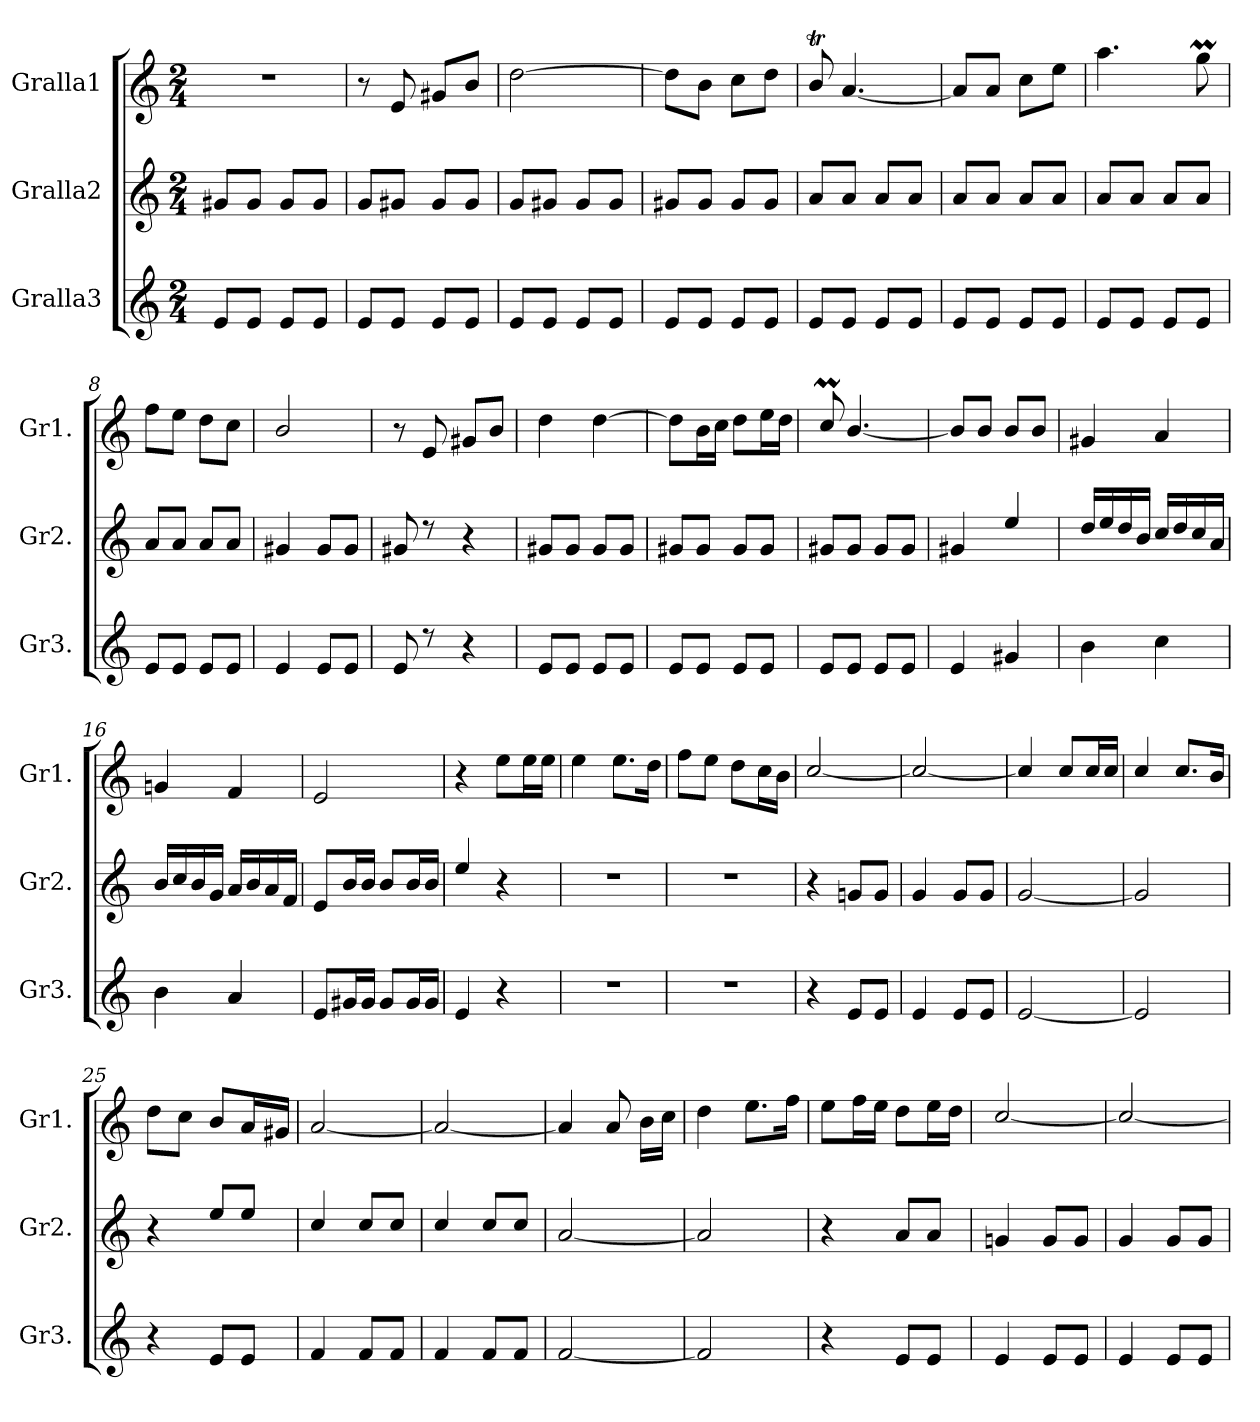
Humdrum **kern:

**kern	**kern	**kern
*part3	*part2	*part1
*staff3	*staff2	*staff1
*I"Gralla3	*I"Gralla2	*I"Gralla1
*I'Gr3.	*I'Gr2.	*I'Gr1.
*clefG2	*clefG2	*clefG2
*k[]	*k[]	*k[]
*M2/4	*M2/4	*M2/4
=1	=1	=1
8e/L	8g#X/L	2rdd
8e/J	8g#/J	.
8e/L	8g#/L	.
8e/J	8g#/J	.
=2	=2	=2
8e/L	8g/L	8r
8e/J	8g#X/J	8e/
8e/L	8g#/L	8g#X/L
8e/J	8g#/J	8b/J
=3	=3	=3
8e/L	8g/L	[2dd\
8e/J	8g#X/J	.
8e/L	8g#/L	.
8e/J	8g#/J	.
=4	=4	=4
8e/L	8g#X/L	8dd\L]
8e/J	8g#/J	8b\J
8e/L	8g#/L	8cc\L
8e/J	8g#/J	8dd\J
=5	=5	=5
8e/L	8a/L	8bt/
8e/J	8a/J	[4.a/
8e/L	8a/L	.
8e/J	8a/J	.
=6	=6	=6
8e/L	8a/L	8a/L]
8e/J	8a/J	8a/J
8e/L	8a/L	8cc\L
8e/J	8a/J	8ee\J
=7	=7	=7
8e/L	8a/L	4.aa\
8e/J	8a/J	.
8e/L	8a/L	.
8e/J	8a/J	8ggM\
=8	=8	=8
8e/L	8a/L	8ff\L
8e/J	8a/J	8ee\J
8e/L	8a/L	8dd\L
8e/J	8a/J	8cc\J
=9	=9	=9
4e/	4g#X/	2b/
8e/L	8g#/L	.
8e/J	8g#/J	.
!!LO:LB:g=z
=10	=10	=10
8e/	8g#X/	8r
8rdd	8rdd	8e/
4r	4r	8g#X/L
.	.	8b/J
=11	=11	=11
8e/L	8g#X/L	4dd\
8e/J	8g#/J	.
8e/L	8g#/L	[4dd\
8e/J	8g#/J	.
=12	=12	=12
8e/L	8g#X/L	8dd\L]
8e/J	8g#/J	16b\L
.	.	16cc\JJ
8e/L	8g#/L	8dd\L
8e/J	8g#/J	16ee\L
.	.	16dd\JJ
=13	=13	=13
8e/L	8g#X/L	8ccM/
8e/J	8g#/J	[4.b/
8e/L	8g#/L	.
8e/J	8g#/J	.
=14	=14	=14
4e/	4g#X/	8b/L]
.	.	8b/J
4g#X/	4ee/	8b/L
.	.	8b/J
=15	=15	=15
4b\	16dd/LL	4g#X/
.	16ee/	.
.	16dd/	.
.	16b/JJ	.
4cc\	16cc/LL	4a/
.	16dd/	.
.	16cc/	.
.	16a/JJ	.
=16	=16	=16
4b\	16b/LL	4gni/
.	16cc/	.
.	16b/	.
.	16g/JJ	.
4a/	16a/LL	4f/
.	16b/	.
.	16a/	.
.	16f/JJ	.
!!LO:LB:g=z
=17	=17	=17
8e/L	8e/L	2e/
16g#X/L	16b/L	.
16g#/JJ	16b/JJ	.
8g#/L	8b/L	.
16g#/L	16b/L	.
16g#/JJ	16b/JJ	.
=18	=18	=18
4e/	4ee/	4r
4r	4r	8ee\L
.	.	16ee\L
.	.	16ee\JJ
=19	=19	=19
2rdd	2rdd	4ee\
.	.	8.ee\L
.	.	16dd\Jk
=20	=20	=20
2rdd	2rdd	8ff\L
.	.	8ee\J
.	.	8dd\L
.	.	16cc\L
.	.	16b\JJ
=21	=21	=21
4r	4r	[2cc/
8e/L	8gni/L	.
8e/J	8g/J	.
=22	=22	=22
4e/	4g/	2cc/_
8e/L	8g/L	.
8e/J	8g/J	.
=23	=23	=23
[2e/	[2g/	4cc/]
.	.	8cc/L
.	.	16cc/L
.	.	16cc/JJ
=24	=24	=24
2e/]	2g/]	4cc/
.	.	8.cc/L
.	.	16b/Jk
=25	=25	=25
4r	4r	8dd\L
.	.	8cc\J
8e/L	8ee/L	8b/L
8e/J	8ee/J	16a/L
.	.	16g#X/JJ
=26	=26	=26
4f/	4cc/	[2a/
8f/L	8cc/L	.
8f/J	8cc/J	.
=27	=27	=27
4f/	4cc/	2a/_
8f/L	8cc/L	.
8f/J	8cc/J	.
!!LO:LB:g=z
=28	=28	=28
[2f/	[2a/	4a/]
.	.	8a/
.	.	16b\LL
.	.	16cc\JJ
=29	=29	=29
2f/]	2a/]	4dd\
.	.	8.ee\L
.	.	16ff\Jk
=30	=30	=30
4r	4r	8ee\L
.	.	16ff\L
.	.	16ee\JJ
8e/L	8a/L	8dd\L
8e/J	8a/J	16ee\L
.	.	16dd\JJ
=31	=31	=31
4e/	4gni/	[2cc/
8e/L	8g/L	.
8e/J	8g/J	.
=32	=32	=32
4e/	4g/	2cc/_
8e/L	8g/L	.
8e/J	8g/J	.
=	=	=
*-	*-	*-
